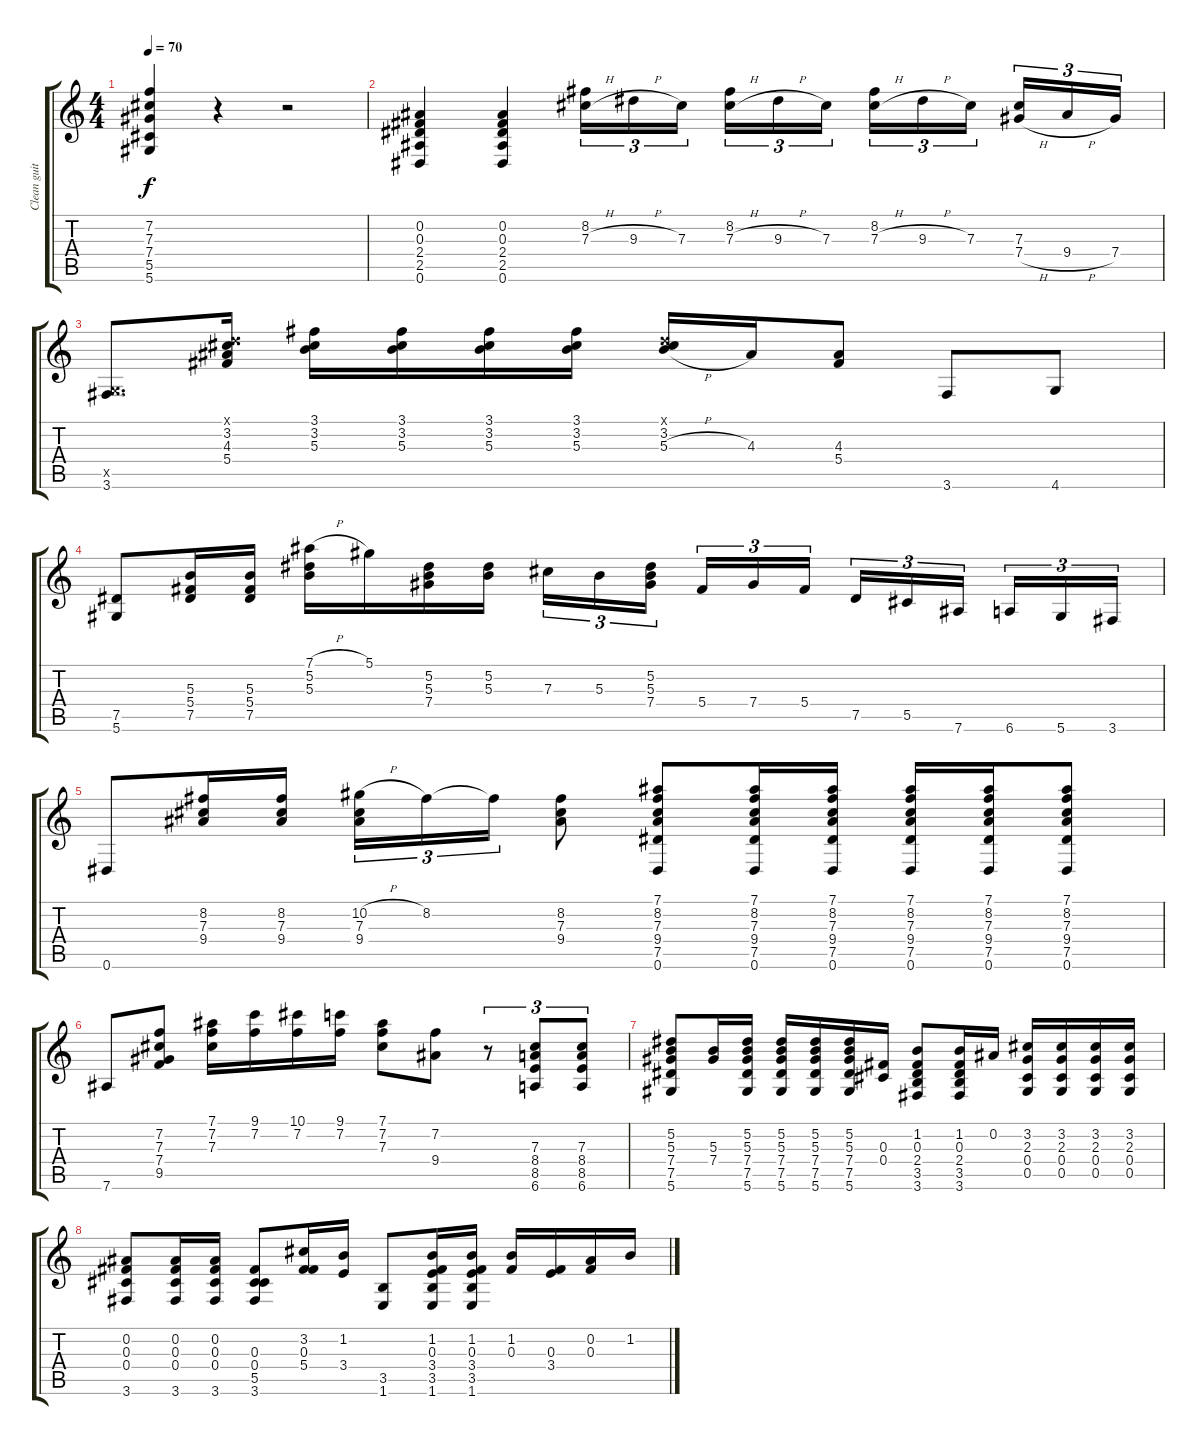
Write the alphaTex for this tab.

\track ("Clean guitar" "Clean guit") {instrument electricguitarclean}
\staff {score tabs}
\tuning (Eb4 Bb3 Gb3 Db3 Ab2 Eb2) {hide}
\ts (4 4)
\tempo 70
\clef g2
\ks c
(7.2 7.3 7.4 5.5 5.6).4{dy f} r.4 r.2 |
(0.2 0.3 2.4 2.5 0.6).4{volume 10 instrument overdrivenguitar} (0.2 0.3 2.4 2.5 0.6).4 (8.2 7.3{h}).16{tu (3 2)} 9.3{h}.16{tu (3 2)} 7.3.16{tu (3 2) beam splitsecondary} (8.2 7.3{h}).16{tu (3 2)} 9.3{h}.16{tu (3 2)} 7.3.16{tu (3 2)} (8.2 7.3{h}).16{tu (3 2)} 9.3{h}.16{tu (3 2)} 7.3.16{tu (3 2) beam splitsecondary} (7.3 7.4{h}).16{tu (3 2)} 9.4{h}.16{tu (3 2)} 7.4.16{tu (3 2)} |
(-1.5{x} 3.6).8{d} (-1.1{x} 3.2 4.3 5.4).16 (3.1 3.2 5.3).16 (3.1 3.2 5.3).16 (3.1 3.2 5.3).16 (3.1 3.2 5.3).16 (-1.1{x} 3.2 5.3{h}).16 4.3.16 (4.3 5.4).8 3.6.8 4.6.8 |
(7.5 5.6).8 (5.3 5.4 7.5).16 (5.3 5.4 7.5).16 (7.1{h} 5.2 5.3).16 5.1.16 (5.2 5.3 7.4).16 (5.2 5.3).16 7.3.16{tu (3 2)} 5.3.16{tu (3 2)} (5.2 5.3 7.4).16{tu (3 2) beam splitsecondary} 5.4.16{tu (3 2)} 7.4.16{tu (3 2)} 5.4.16{tu (3 2)} 7.5.16{tu (3 2)} 5.5.16{tu (3 2)} 7.6.16{tu (3 2) beam splitsecondary} 6.6.16{tu (3 2)} 5.6.16{tu (3 2)} 3.6.16{tu (3 2)} |
0.6.8 (8.2 7.3 9.4).16 (8.2 7.3 9.4).16 (10.2{h} 7.3 9.4).16{tu (3 2)} 8.2.16{tu (3 2)} 8.2{t}.16{tu (3 2)} (8.2 7.3 9.4).8 (7.1 8.2 7.3 9.4 7.5 0.6).8 (7.1 8.2 7.3 9.4 7.5 0.6).16 (7.1 8.2 7.3 9.4 7.5 0.6).16 (7.1 8.2 7.3 9.4 7.5 0.6).16 (7.1 8.2 7.3 9.4 7.5 0.6).16 (7.1 8.2 7.3 9.4 7.5 0.6).8 |
7.6.8 (7.2 7.3 7.4 9.5).8 (7.1 7.2 7.3).16 (9.1 7.2).16 (10.1 7.2).16 (9.1 7.2).16 (7.1 7.2 7.3).8 (7.2 9.4).8 r.8{tu (3 2)} (7.3 8.4 8.5 6.6).8{tu (3 2)} (7.3 8.4 8.5 6.6).8{tu (3 2)} |
(5.2 5.3 7.4 7.5 5.6).8 (5.3 7.4).16 (5.2 5.3 7.4 7.5 5.6).16 (5.2 5.3 7.4 7.5 5.6).16 (5.2 5.3 7.4 7.5 5.6).16 (5.2 5.3 7.4 7.5 5.6).16 (0.3 0.4).16 (1.2 0.3 2.4 3.5 3.6).8 (1.2 0.3 2.4 3.5 3.6).16 0.2.16 (3.2 2.3 0.4 0.5).16 (3.2 2.3 0.4 0.5).16 (3.2 2.3 0.4 0.5).16 (3.2 2.3 0.4 0.5).16 |
(0.2 0.3 0.4 3.6).8 (0.2 0.3 0.4 3.6).16 (0.2 0.3 0.4 3.6).16 (0.3 0.4 5.5 3.6).8 (3.2 0.3 5.4).16 (1.2 3.4).16 (3.5 1.6).8 (1.2 0.3 3.4 3.5 1.6).16 (1.2 0.3 3.4 3.5 1.6).16 (1.2 0.3).16 (0.3 3.4).16 (0.2 0.3).16 1.2.16
